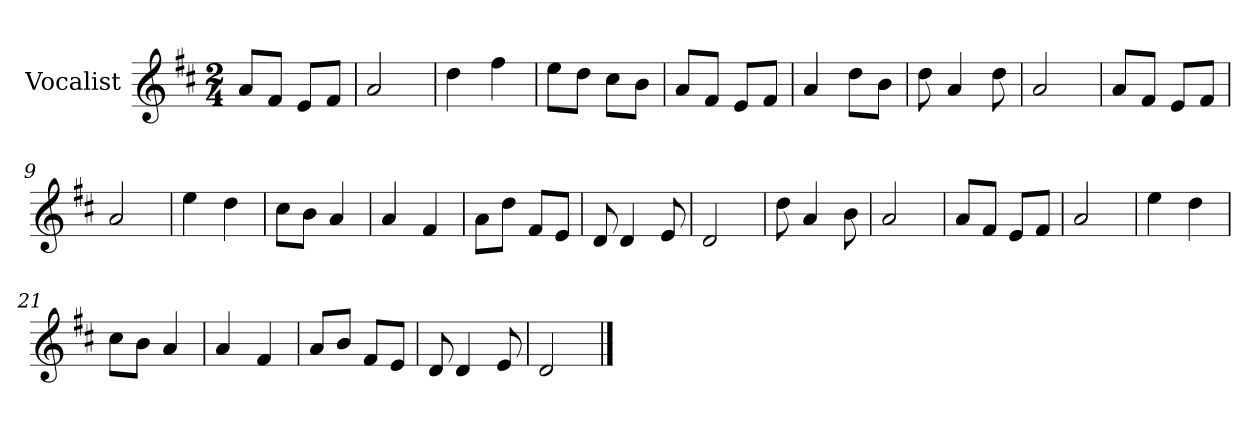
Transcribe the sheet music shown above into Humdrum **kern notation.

**kern
*part1
*staff1
*I"Vocalist
*k[f#c#]
*D:
*M2/4
=
8aL
8f#J
8eL
8f#J
=1
2a
=2
4dd
4ff#
=3
8eeL
8ddJ
8cc#L
8bJ
=4
8aL
8f#J
8eL
8f#J
=5
4a
8ddL
8bJ
=6
8dd
4a
8dd
=7
2a
=8
8aL
8f#J
8eL
8f#J
=9
2a
=10
4ee
4dd
=11
8cc#L
8bJ
4a
=12
4a
4f#
=13
8aL
8ddJ
8f#L
8eJ
=14
8d
4d
8e
=15
2d
=16
8dd
4a
8b
=17
2a
=18
8aL
8f#J
8eL
8f#J
=19
2a
=20
4ee
4dd
=21
8cc#L
8bJ
4a
=22
4a
4f#
=23
8aL
8bJ
8f#L
8eJ
=24
8d
4d
8e
=25
2d
==
*-
